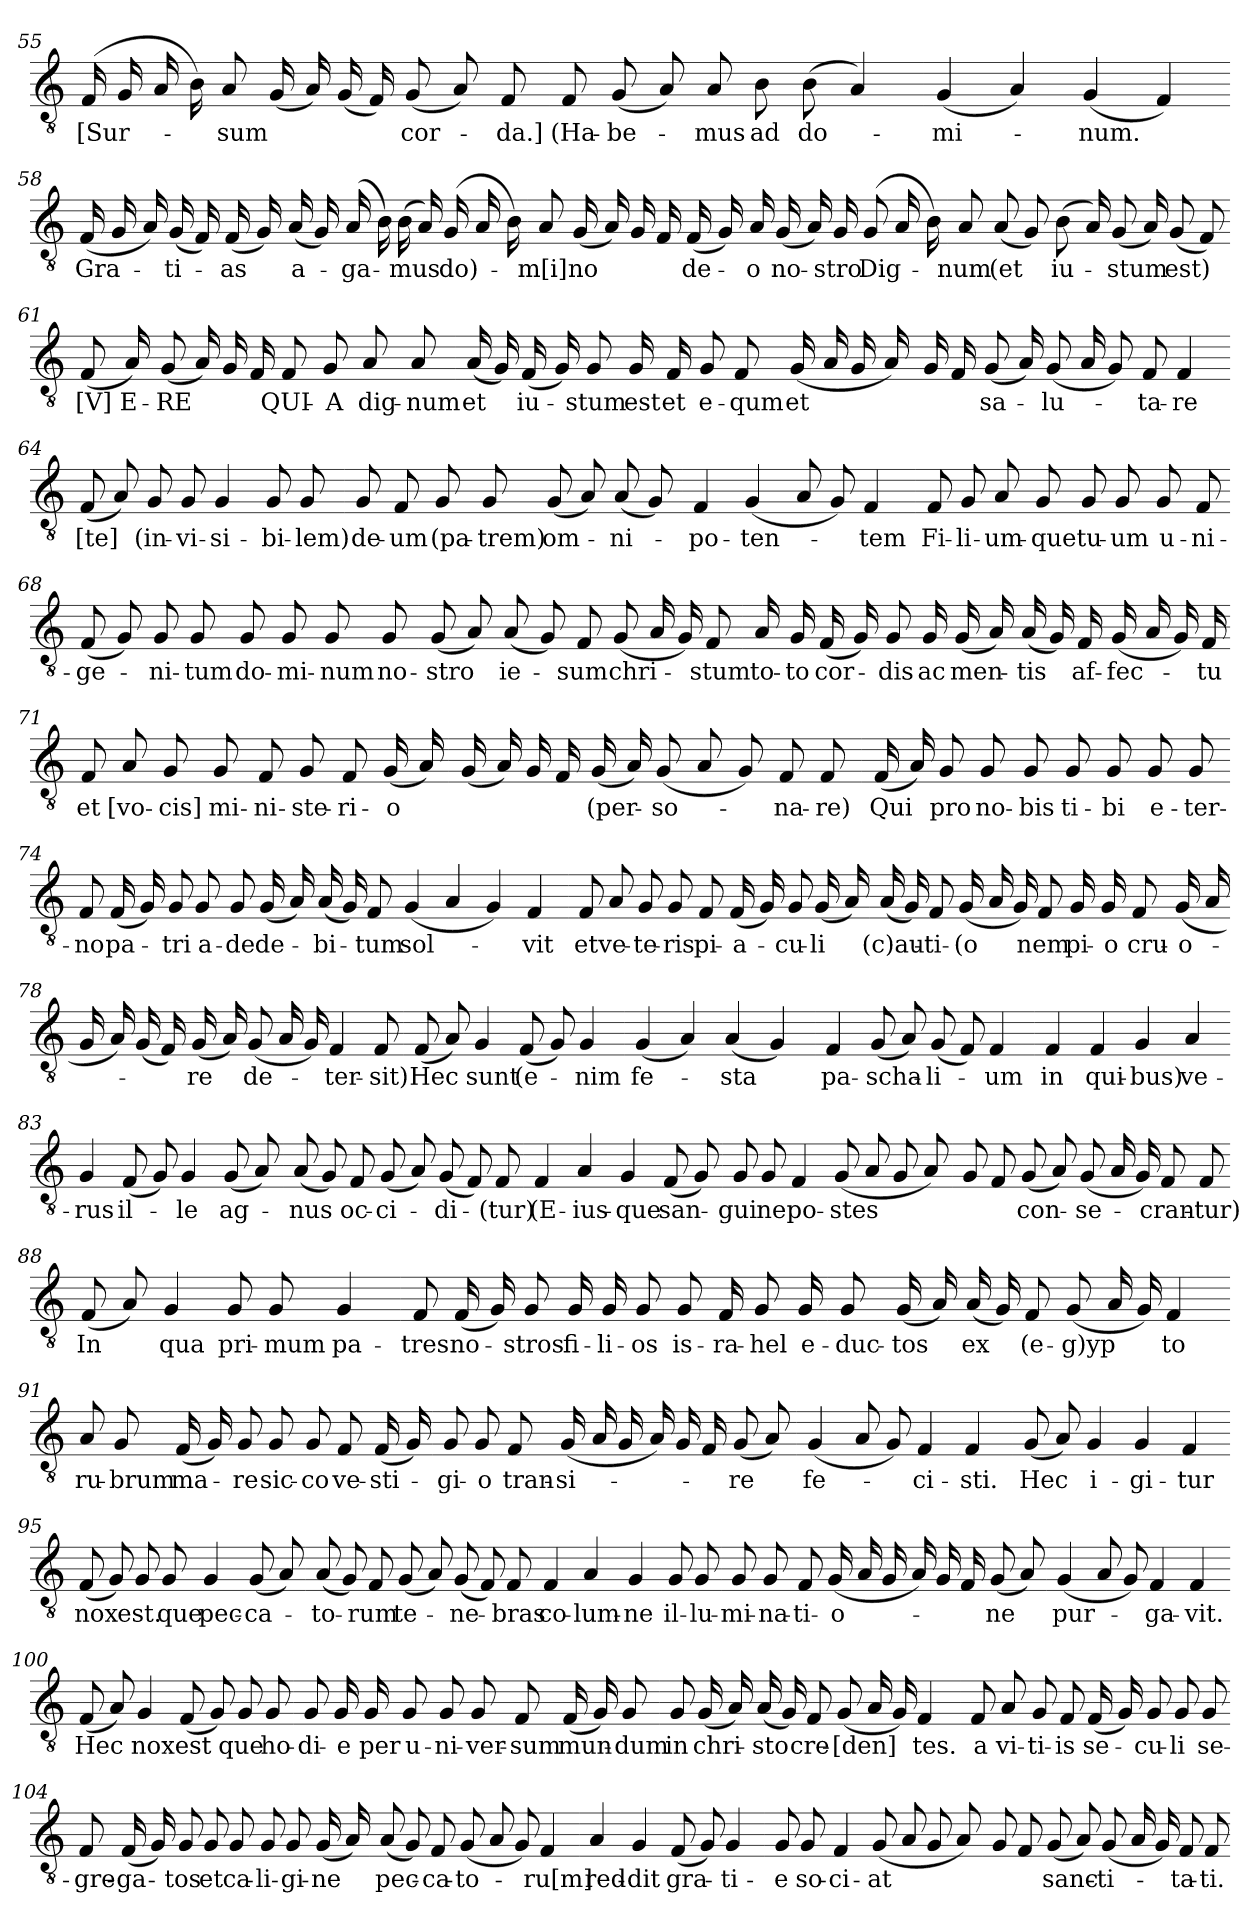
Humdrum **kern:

**kern	**text
*part1	*part1
*staff1	*staff1
*clefGv2	*
*k[]	*
=55	=55
(16F	[Sur-
16G	.
16A	.
16B)	.
8A	-sum
(16G	.
16A)	.
(16G	.
16F)	.
(8G	cor-
8A)	.
8F	-da.]
=56-	=56-
8F	(Ha-
(8G	-be-
8A)	.
8A	-mus
8B	ad
(8B	do-
4A)	.
=57-	=57-
(4G	-mi-
4A)	.
(4G	-num.
4F)	.
=58-	=58-
(16F	Gra-
16G	.
16A)	.
(16G	-ti-
16F)	.
(16F	-as
16G)	.
(16A	a-
16G)	.
(16A	-ga-
16B)	.
(16B	-mus
16A)	.
(16G	do)-
16A	.
16B)	.
=59-	=59-
8A	m[i]
(16G	-no
16A)	.
16G	.
16F	.
(16F	de-
16G)	.
16A	-o
(16G	no-
16A)	.
16G	-stro
(8G	Dig-
16A	.
16B)	.
=60-	=60-
8A	-num
(8A	(et
8G)	.
(8B	iu-
16A)	.
(8G	-stum
16A)	.
(8G	est)
8F)	.
=61-	=61-
(8F	[V]E-
16A)	.
(8G	-RE
16A)	.
16G	.
16F	.
8F	QUI-
8G	-A
8A	dig-
8A	-num
=62-	=62-
(16A	et
16G)	.
(16F	iu-
16G)	.
8G	-stum
16G	est
16F	et
8G	e-
8F	-qum
(16G	et
16A	.
16G	.
16A)	.
=63-	=63-
16G	.
16F	.
(8G	sa-
16A)	.
(8G	-lu-
16A	.
8G)	.
8F	-ta-
4F	-re
=64-	=64-
(8F	[te]
8A)	.
8G	(in-
8G	-vi-
4G	-si-
8G	-bi-
8G	-lem)
=65-	=65-
8G	de-
8F	-um
8G	(pa-
8G	-trem)
(8G	om-
8A)	.
(8A	-ni-
8G)	.
=66-	=66-
4F	-po-
(4G	-ten-
8A	.
8G)	.
4F	-tem
=67-	=67-
8F	Fi-
8G	-li-
8A	-um-
8G	-que
8G	tu-
8G	-um
8G	u-
8F	-ni-
=68-	=68-
(8F	-ge-
8G)	.
8G	-ni-
8G	-tum
8G	do-
8G	-mi-
8G	-num
8G	no-
=69-	=69-
(8G	-stro
8A)	.
(8A	ie-
8G)	.
8F	-sum
(8G	chri-
16A	.
16G)	.
8F	-stum
=70-	=70-
16A	to-
16G	-to
(16F	cor-
16G)	.
8G	-dis
16G	ac
(16G	men-
16A)	.
(16A	-tis
16G)	.
16F	af-
(16G	-fec-
16A	.
16G)	.
16F	-tu
=71-	=71-
8F	et
8A	[vo-
8G	-cis]
8G	mi-
8F	-ni-
8G	-ste-
8F	-ri-
(16G	-o
16A)	.
=72-	=72-
(16G	.
16A)	.
16G	.
16F	.
(16G	(per-
16A)	.
(8G	-so-
8A	.
8G)	.
8F	-na-
8F	-re)
=73-	=73-
(16F	Qui
16A)	.
8G	pro
8G	no-
8G	-bis
8G	ti-
8G	-bi
8G	e-
8G	-ter-
=74-	=74-
8F	-no
(16F	pa-
16G)	.
8G	-tri
8G	a-
8G	-de
(16G	de-
16A)	.
(16A	-bi-
16G)	.
8F	-tum
=75-	=75-
(4G	sol-
4A	.
4G)	.
4F	-vit
=76-	=76-
8F	et
8A	ve-
8G	-te-
8G	-ris
8F	pi-
(16F	-a-
16G)	.
8G	-cu-
(16G	-li
16A)	.
=77-	=77-
(16A	(c)au-
16G)	.
8F	-ti-
(16G	(o
16A	.
16G)	.
8F	-nem
16G	pi-
16G	-o
8F	cru-
(16G	-o-
16A	.
=78-	=78-
16G	.
16A)	.
(16G	.
16F)	.
(16G	-re
16A)	.
(8G	de-
16A	.
16G)	.
4F	-ter-
8F	-sit)
=79-	=79-
(8F	Hec
8A)	.
4G	sunt
(8F	(e-
8G)	.
4G	-nim
=80-	=80-
(4G	fe-
4A)	.
(4A	-sta
4G)	.
=81-	=81-
4F	pa-
(8G	-scha-
8A)	.
(8G	-li-
8F)	.
4F	-um
=82-	=82-
4F	in
4F	qui-
4G	-bus)
4A	ve-
=83-	=83-
4G	-rus
(8F	il-
8G)	.
4G	-le
(8G	ag-
8A)	.
=84-	=84-
(8A	-nus
8G)	.
8F	oc-
(8G	-ci-
8A)	.
(8G	-di-
8F)	.
8F	-(tur)
=85-	=85-
4F	(E-
4A	-ius-
4G	-que
(8F	san-
8G)	.
=86-	=86-
8G	gui
8G	-ne
4F	po-
(8G	-stes
8A	.
8G	.
8A)	.
=87-	=87-
8G	.
8F	.
(8G	con-
8A)	.
(8G	-se-
16A	.
16G)	.
8F	-cran-
8F	-tur)
=88-	=88-
(8F	In
8A)	.
4G	qua
8G	pri-
8G	-mum
4G	pa-
=89-	=89-
8F	-tres
(16F	no-
16G)	.
8G	-stros
16G	fi-
16G	-li-
8G	-os
8G	is-
16F	-ra-
8G	-hel
16G	e-
=90-	=90-
8G	-duc-
(16G	-tos
16A)	.
(16A	ex
16G)	.
8F	(e-
(8G	g)yp
16A	.
16G)	.
4F	-to
=91-	=91-
8A	ru-
8G	-brum
(16F	ma-
16G)	.
8G	-re
8G	sic-
8G	-co
8F	ve-
(16F	-sti-
16G)	.
=92-	=92-
8G	-gi-
8G	-o
8F	tran-
(16G	-si-
16A	.
16G	.
16A)	.
16G	.
16F	.
(8G	-re
8A)	.
=93-	=93-
(4G	fe-
8A	.
8G)	.
4F	-ci-
4F	-sti.
=94-	=94-
(8G	Hec
8A)	.
4G	i-
4G	-gi-
4F	-tur
=95-	=95-
(8F	nox
8G)	.
8G	est.
8G	que
4G	pec-
(8G	-ca-
8A)	.
=96-	=96-
(8A	-to-
8G)	.
8F	-rum
(8G	te-
8A)	.
(8G	-ne-
8F)	.
8F	-bras
=97-	=97-
4F	co-
4A	-lum-
4G	-ne
8G	il-
8G	-lu-
=98-	=98-
8G	-mi-
8G	-na-
8F	-ti-
(16G	-o-
16A	.
16G	.
16A)	.
16G	.
16F	.
(8G	-ne
8A)	.
=99-	=99-
(4G	pur-
8A	.
8G)	.
4F	-ga-
4F	-vit.
=100-	=100-
(8F	Hec
8A)	.
4G	nox
(8F	est
8G)	.
8G	que
8G	ho-
=101-	=101-
8G	-di-
16G	-e
16G	per
8G	u-
8G	-ni-
8G	-ver-
8F	-sum
(16F	mun-
16G)	.
8G	-dum
=102-	=102-
8G	in
(16G	chri-
16A)	.
(16A	-sto
16G)	.
8F	cre-
(8G	[den]
16A	.
16G)	.
4F	-tes.
=103-	=103-
8F	a
8A	vi-
8G	-ti-
8F	-is
(16F	se-
16G)	.
8G	-cu-
8G	-li
8G	se-
=104-	=104-
8F	-gre-
(16F	-ga-
16G)	.
8G	-tos
8G	et
8G	ca-
8G	-li-
8G	-gi-
(16G	-ne
16A)	.
=105-	=105-
(8A	pec-
8G)	.
8F	-ca-
(8G	-to-
8A	.
8G)	.
4F	-ru[m]
=106-	=106-
4A	red-
4G	-dit
(8F	gra-
8G)	.
4G	-ti-
=107-	=107-
8G	-e
8G	so-
4F	-ci-
(8G	-at
8A	.
8G	.
8A)	.
=108-	=108-
8G	.
8F	.
(8G	sanc-
8A)	.
(8G	-ti-
16A	.
16G)	.
8F	-ta-
8F	-ti.
=-	=-
*-	*-
